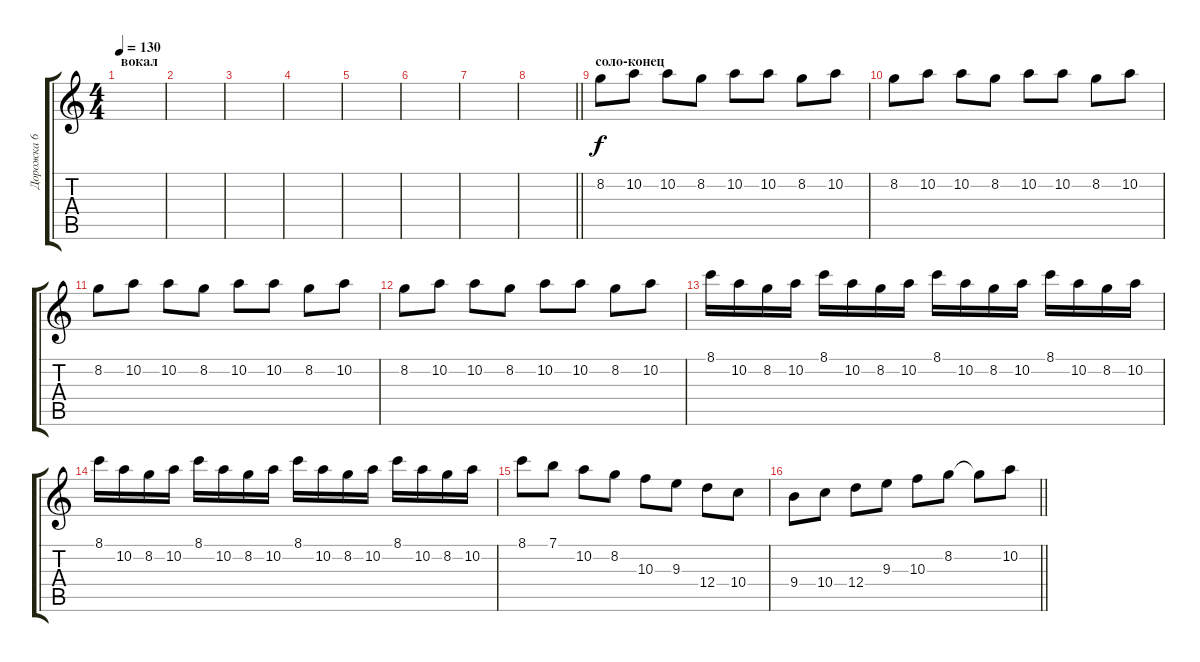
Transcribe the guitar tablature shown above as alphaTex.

\track ("Дорожка 6" "Дорожка 6") {instrument distortionguitar}
\staff {score tabs}
\tuning (E4 B3 G3 D3 A2 E2) {hide}
\ts (4 4)
\section ("" "вокал")
\tempo 130
\clef g2
\ks c
|
|
|
|
|
|
|
\barLineRight lightlight
|
\section ("" "соло-конец")
8.2.8 10.2.8 10.2.8 8.2.8 10.2.8 10.2.8 8.2.8 10.2.8 |
8.2.8 10.2.8 10.2.8 8.2.8 10.2.8 10.2.8 8.2.8 10.2.8 |
8.2.8 10.2.8 10.2.8 8.2.8 10.2.8 10.2.8 8.2.8 10.2.8 |
8.2.8 10.2.8 10.2.8 8.2.8 10.2.8 10.2.8 8.2.8 10.2.8 |
8.1.16 10.2.16 8.2.16 10.2.16 8.1.16 10.2.16 8.2.16 10.2.16 8.1.16 10.2.16 8.2.16 10.2.16 8.1.16 10.2.16 8.2.16 10.2.16 |
8.1.16 10.2.16 8.2.16 10.2.16 8.1.16 10.2.16 8.2.16 10.2.16 8.1.16 10.2.16 8.2.16 10.2.16 8.1.16 10.2.16 8.2.16 10.2.16 |
8.1.8 7.1.8 10.2.8 8.2.8 10.3.8 9.3.8 12.4.8 10.4.8 |
\barLineRight lightlight
9.4.8 10.4.8 12.4.8 9.3.8 10.3.8 8.2.8 8.2{t}.8 10.2.8
